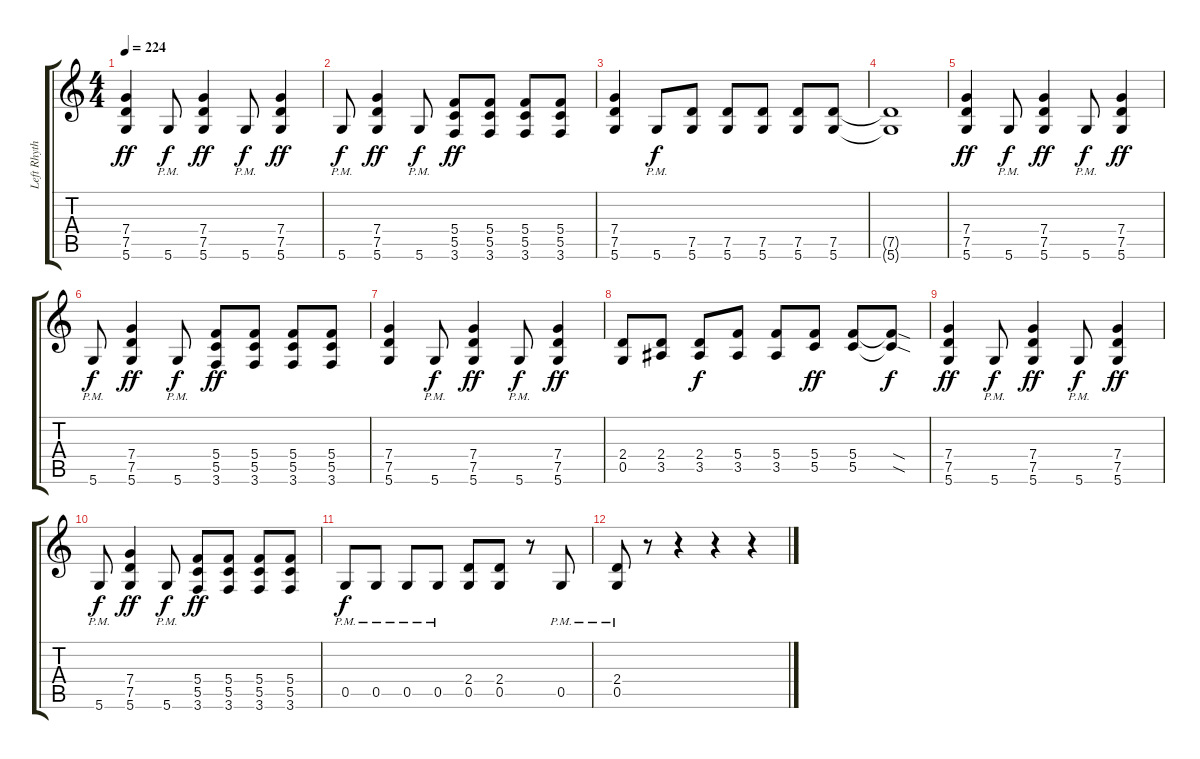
\track ("Left Rhythm" "Left Rhyth") {instrument overdrivenguitar}
\staff {score tabs}
\tuning (D4 A3 F3 C3 G2 D2) {hide}
\ts (4 4)
\tempo 224
\clef g2
\ks c
(7.4 7.5 5.6).4{dy ff} 5.6{pm}.8{dy f} (7.4 7.5 5.6).4{dy ff} 5.6{pm}.8{dy f} (7.4 7.5 5.6).4{dy ff} |
5.6{pm}.8{dy f} (7.4 7.5 5.6).4{dy ff} 5.6{pm}.8{dy f} (5.4 5.5 3.6).8{dy ff} (5.4 5.5 3.6).8 (5.4 5.5 3.6).8 (5.4 5.5 3.6).8 |
(7.4 7.5 5.6).4 5.6{pm}.8{dy f} (7.5 5.6).8 (7.5 5.6).8 (7.5 5.6).8 (7.5 5.6).8 (7.5 5.6).8 |
(7.5{t} 5.6{t}).1 |
(7.4 7.5 5.6).4{dy ff} 5.6{pm}.8{dy f} (7.4 7.5 5.6).4{dy ff} 5.6{pm}.8{dy f} (7.4 7.5 5.6).4{dy ff} |
5.6{pm}.8{dy f} (7.4 7.5 5.6).4{dy ff} 5.6{pm}.8{dy f} (5.4 5.5 3.6).8{dy ff} (5.4 5.5 3.6).8 (5.4 5.5 3.6).8 (5.4 5.5 3.6).8 |
(7.4 7.5 5.6).4 5.6{pm}.8{dy f} (7.4 7.5 5.6).4{dy ff} 5.6{pm}.8{dy f} (7.4 7.5 5.6).4{dy ff} |
(2.4 0.5).8 (2.4 3.5).8 (2.4 3.5).8{dy f} (5.4 3.5).8 (5.4 3.5).8 (5.4 5.5).8{dy ff} (5.4 5.5).8 (5.4{sod t} 5.5{sod t}).8{dy f} |
(7.4 7.5 5.6).4{dy ff} 5.6{pm}.8{dy f} (7.4 7.5 5.6).4{dy ff} 5.6{pm}.8{dy f} (7.4 7.5 5.6).4{dy ff} |
5.6{pm}.8{dy f} (7.4 7.5 5.6).4{dy ff} 5.6{pm}.8{dy f} (5.4 5.5 3.6).8{dy ff} (5.4 5.5 3.6).8 (5.4 5.5 3.6).8 (5.4 5.5 3.6).8 |
0.5{pm}.8{dy f} 0.5{pm}.8 0.5{pm}.8 0.5{pm}.8 (2.4 0.5).8 (2.4 0.5).8 r.8 0.5{pm}.8 |
(2.4{pm} 0.5{pm}).8 r.8 r.4 r.4 r.4
